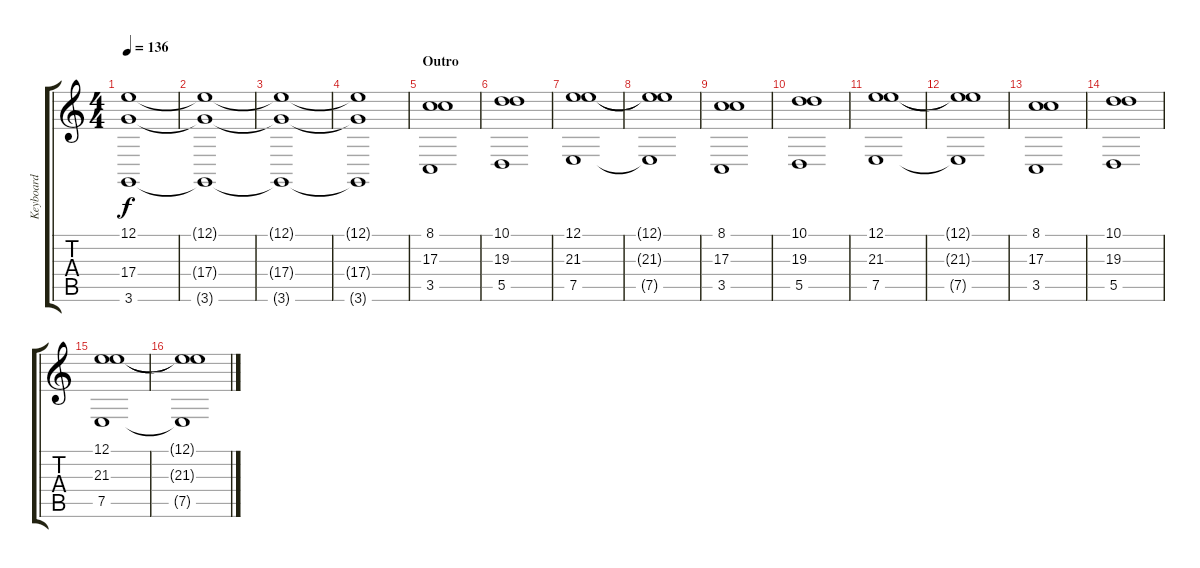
\track ("Keyboard" "Keyboard") {instrument choiraahs}
\staff {score tabs}
\tuning (E4 B3 G3 D3 A2 E2) {hide}
\ts (4 4)
\tempo 136
\clef g2
\ks c
(12.1 17.4 3.6).1{dy f} |
(12.1{t} 17.4{t} 3.6{t}).1 |
(12.1{t} 17.4{t} 3.6{t}).1 |
(12.1{t} 17.4{t} 3.6{t}).1 |
\section ("" "Outro")
(8.1 17.3 3.5).1{volume 8} |
(10.1 19.3 5.5).1 |
(12.1 21.3 7.5).1 |
(12.1{t} 21.3{t} 7.5{t}).1 |
(8.1 17.3 3.5).1 |
(10.1 19.3 5.5).1 |
(12.1 21.3 7.5).1 |
(12.1{t} 21.3{t} 7.5{t}).1 |
(8.1 17.3 3.5).1 |
(10.1 19.3 5.5).1 |
(12.1 21.3 7.5).1 |
(12.1{t} 21.3{t} 7.5{t}).1
